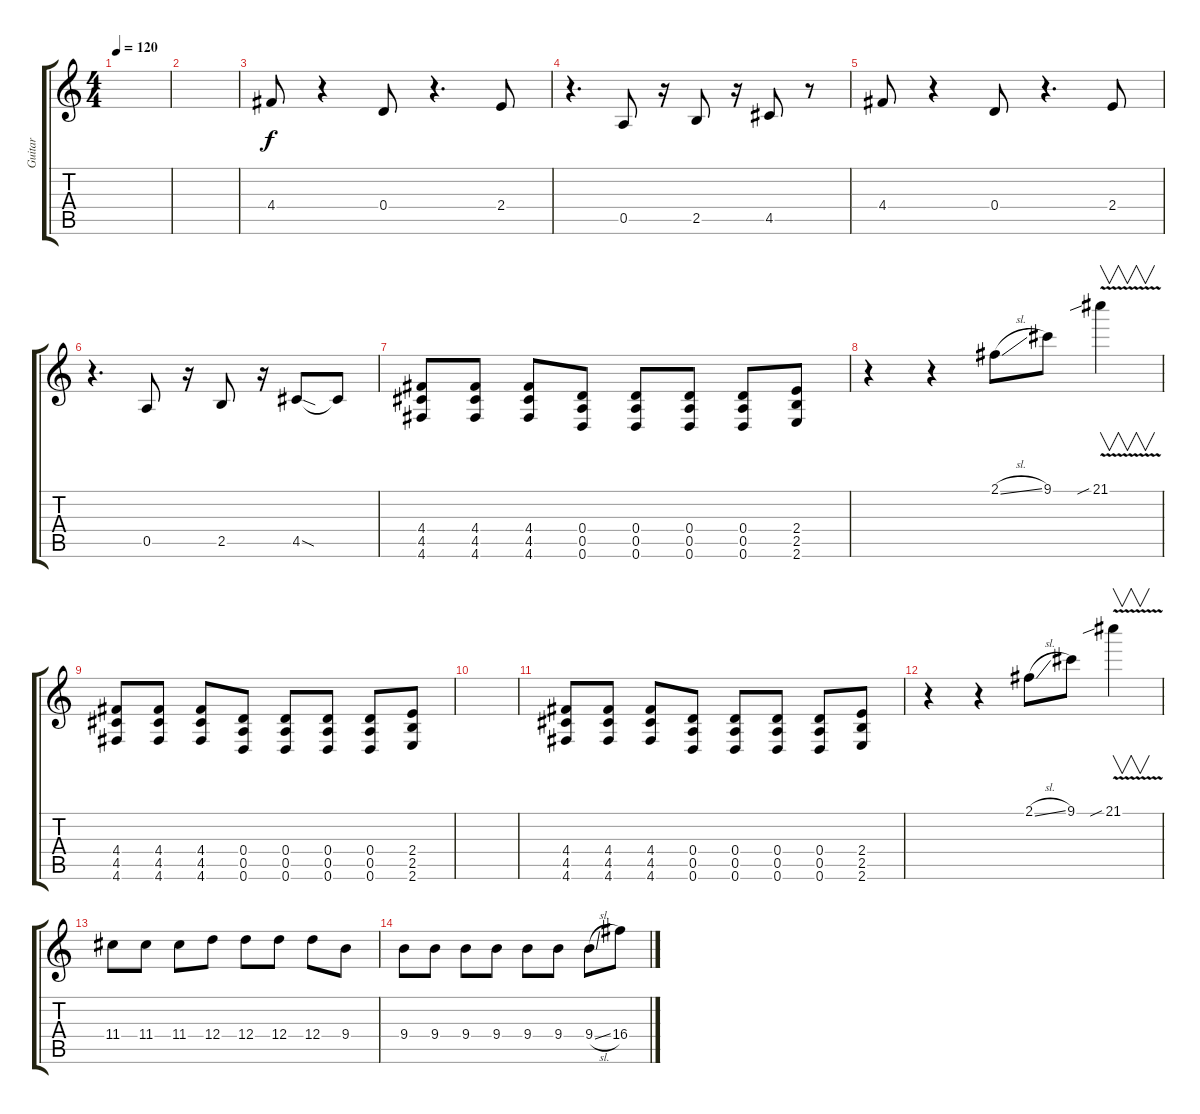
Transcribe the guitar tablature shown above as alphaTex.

\track ("Guitar" "Guitar") {instrument overdrivenguitar}
\staff {score tabs}
\tuning (E4 B3 G3 D3 A2 D2) {hide}
\ts (4 4)
\tempo 120
\clef g2
\ks c
|
|
4.4.8 r.4 0.4.8 r.4{d} 2.4.8 |
r.4{d} 0.5.8 r.16 2.5.8 r.16 4.5.8 r.8 |
4.4.8 r.4 0.4.8 r.4{d} 2.4.8 |
r.4{d} 0.5.8 r.16 2.5.8 r.16 4.5{sod}.8 4.5{t}.8 |
(4.4 4.5 4.6).8 (4.4 4.5 4.6).8 (4.4 4.5 4.6).8 (0.4 0.5 0.6).8 (0.4 0.5 0.6).8 (0.4 0.5 0.6).8 (0.4 0.5 0.6).8 (2.4 2.5 2.6).8 |
r.4 r.4 2.1{sl}.8 9.1.8 21.1{v sib}.4{v} |
(4.4 4.5 4.6).8 (4.4 4.5 4.6).8 (4.4 4.5 4.6).8 (0.4 0.5 0.6).8 (0.4 0.5 0.6).8 (0.4 0.5 0.6).8 (0.4 0.5 0.6).8 (2.4 2.5 2.6).8 |
|
(4.4 4.5 4.6).8 (4.4 4.5 4.6).8 (4.4 4.5 4.6).8 (0.4 0.5 0.6).8 (0.4 0.5 0.6).8 (0.4 0.5 0.6).8 (0.4 0.5 0.6).8 (2.4 2.5 2.6).8 |
r.4 r.4 2.1{sl}.8 9.1.8 21.1{v sib}.4{v} |
11.4.8 11.4.8 11.4.8 12.4.8 12.4.8 12.4.8 12.4.8 9.4.8 |
9.4.8 9.4.8 9.4.8 9.4.8 9.4.8 9.4.8 9.4{sl}.8 16.4.8
